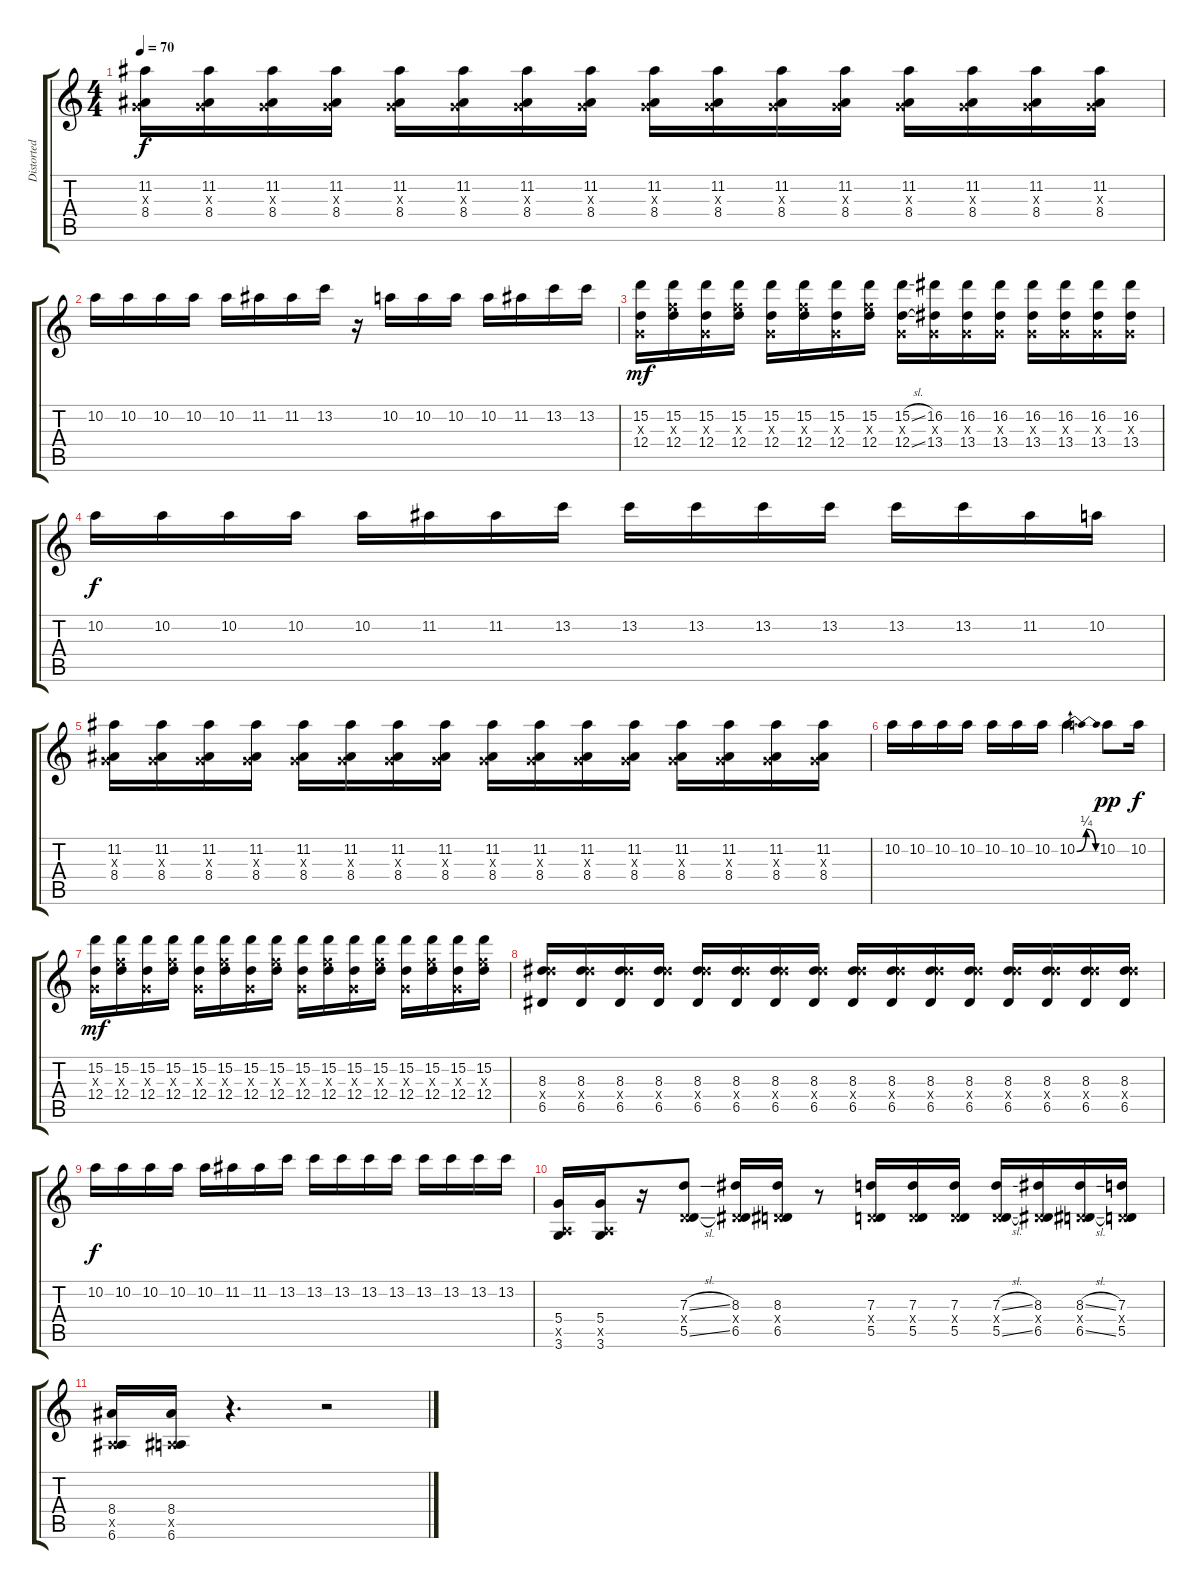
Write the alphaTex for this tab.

\track ("Distorted 2" "Distorted ") {instrument overdrivenguitar}
\staff {score tabs}
\tuning (E4 B3 G3 D3 A2 E2) {hide}
\ts (4 4)
\tempo 70
\clef g2
\ks c
(11.2 0.3{x} 8.4).16{dy f} (11.2 0.3{x} 8.4).16 (11.2 0.3{x} 8.4).16 (11.2 0.3{x} 8.4).16 (11.2 0.3{x} 8.4).16 (11.2 0.3{x} 8.4).16 (11.2 0.3{x} 8.4).16 (11.2 0.3{x} 8.4).16 (11.2 0.3{x} 8.4).16 (11.2 0.3{x} 8.4).16 (11.2 0.3{x} 8.4).16 (11.2 0.3{x} 8.4).16 (11.2 0.3{x} 8.4).16 (11.2 0.3{x} 8.4).16 (11.2 0.3{x} 8.4).16 (11.2 0.3{x} 8.4).16 |
10.2.16 10.2.16 10.2.16 10.2.16 10.2.16 11.2.16 11.2.16 13.2.16 r.16 10.2.16 10.2.16 10.2.16 10.2.16 11.2.16 13.2.16 13.2.16 |
(15.2 0.3{x} 12.4).16{dy mf} (15.2 10.3{x} 12.4).16 (15.2 0.3{x} 12.4).16 (15.2 10.3{x} 12.4).16 (15.2 0.3{x} 12.4).16 (15.2 10.3{x} 12.4).16 (15.2 0.3{x} 12.4).16 (15.2 10.3{x} 12.4).16 (15.2{sl} 0.3{x} 12.4{sl}).16 (16.2 0.3{x} 13.4).16 (16.2 0.3{x} 13.4).16 (16.2 0.3{x} 13.4).16 (16.2 0.3{x} 13.4).16 (16.2 0.3{x} 13.4).16 (16.2 0.3{x} 13.4).16 (16.2 0.3{x} 13.4).16 |
10.2.16{dy f} 10.2.16 10.2.16 10.2.16 10.2.16 11.2.16 11.2.16 13.2.16 13.2.16 13.2.16 13.2.16 13.2.16 13.2.16 13.2.16 11.2.16 10.2.16 |
(11.2 0.3{x} 8.4).16 (11.2 0.3{x} 8.4).16 (11.2 0.3{x} 8.4).16 (11.2 0.3{x} 8.4).16 (11.2 0.3{x} 8.4).16 (11.2 0.3{x} 8.4).16 (11.2 0.3{x} 8.4).16 (11.2 0.3{x} 8.4).16 (11.2 0.3{x} 8.4).16 (11.2 0.3{x} 8.4).16 (11.2 0.3{x} 8.4).16 (11.2 0.3{x} 8.4).16 (11.2 0.3{x} 8.4).16 (11.2 0.3{x} 8.4).16 (11.2 0.3{x} 8.4).16 (11.2 0.3{x} 8.4).16 |
10.2.16 10.2.16 10.2.16 10.2.16 10.2.16 10.2.16 10.2.16 10.2{be (bendrelease 0 0 30 1 30 1 60 0)}.4{d} 10.2.8{dy pp} 10.2.16{dy f} |
(15.2 0.3{x} 12.4).16{dy mf} (15.2 10.3{x} 12.4).16 (15.2 0.3{x} 12.4).16 (15.2 10.3{x} 12.4).16 (15.2 0.3{x} 12.4).16 (15.2 10.3{x} 12.4).16 (15.2 0.3{x} 12.4).16 (15.2 10.3{x} 12.4).16 (15.2 0.3{x} 12.4).16 (15.2 10.3{x} 12.4).16 (15.2 0.3{x} 12.4).16 (15.2 10.3{x} 12.4).16 (15.2 0.3{x} 12.4).16 (15.2 10.3{x} 12.4).16 (15.2 0.3{x} 12.4).16 (15.2 10.3{x} 12.4).16 |
(8.3 13.4{x} 6.5).16 (8.3 13.4{x} 6.5).16 (8.3 13.4{x} 6.5).16 (8.3 13.4{x} 6.5).16 (8.3 13.4{x} 6.5).16 (8.3 13.4{x} 6.5).16 (8.3 13.4{x} 6.5).16 (8.3 13.4{x} 6.5).16 (8.3 13.4{x} 6.5).16 (8.3 13.4{x} 6.5).16 (8.3 13.4{x} 6.5).16 (8.3 13.4{x} 6.5).16 (8.3 13.4{x} 6.5).16 (8.3 13.4{x} 6.5).16 (8.3 13.4{x} 6.5).16 (8.3 13.4{x} 6.5).16 |
10.2.16{dy f} 10.2.16 10.2.16 10.2.16 10.2.16 11.2.16 11.2.16 13.2.16 13.2.16 13.2.16 13.2.16 13.2.16 13.2.16 13.2.16 13.2.16 13.2.16 |
(5.4 0.5{x} 3.6).16 (5.4 0.5{x} 3.6).16 r.16 (7.3{sl} 0.4{x} 5.5{sl}).8 (8.3 0.4{x} 6.5).16 (8.3 0.4{x} 6.5).16 r.8 (7.3 0.4{x} 5.5).16 (7.3 0.4{x} 5.5).16 (7.3 0.4{x} 5.5).16 (7.3{sl} 0.4{x} 5.5{sl}).16 (8.3 0.4{x} 6.5).16 (8.3{sl} 0.4{x} 6.5{sl}).16 (7.3 0.4{x} 5.5).16 |
(8.4 0.5{x} 6.6).16 (8.4 0.5{x} 6.6).16 r.4{d} r.2
